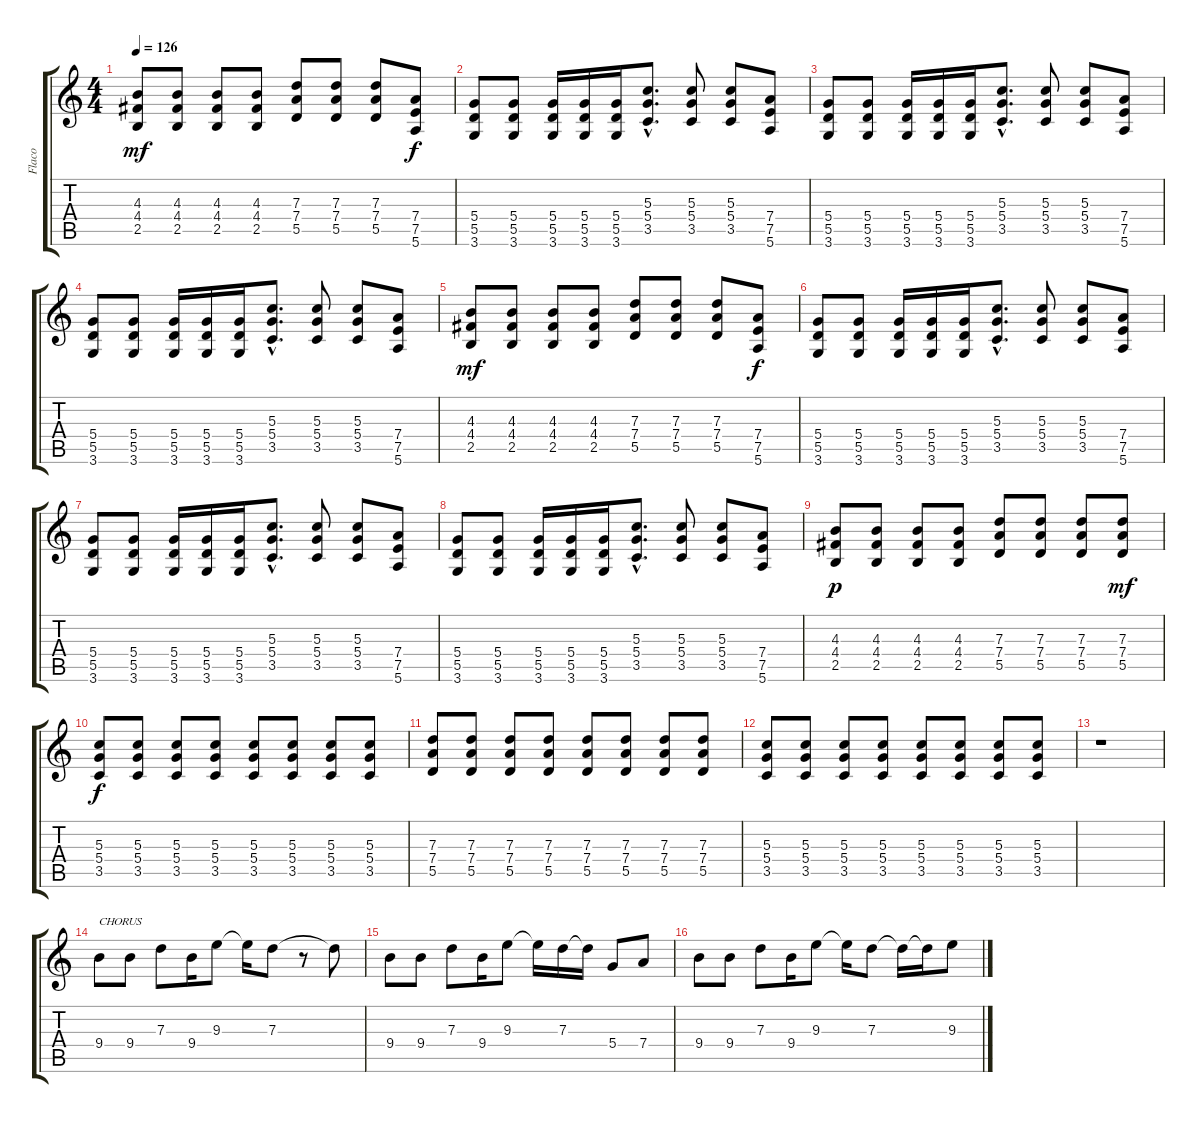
\track ("Flaco" "Flaco") {instrument distortionguitar}
\staff {score tabs}
\tuning (E4 B3 G3 D3 A2 E2) {hide}
\ts (4 4)
\tempo 126
\clef g2
\ks c
(4.3 4.4 2.5).8{dy mf} (4.3 4.4 2.5).8 (4.3 4.4 2.5).8 (4.3 4.4 2.5).8 (7.3 7.4 5.5).8 (7.3 7.4 5.5).8 (7.3 7.4 5.5).8 (7.4 7.5 5.6).8{dy f} |
(5.4 5.5 3.6).8 (5.4 5.5 3.6).8 (5.4 5.5 3.6).16 (5.4 5.5 3.6).16 (5.4 5.5 3.6).16 (5.3{hac} 5.4{hac} 3.5{hac}).8{d} (5.3 5.4 3.5).8 (5.3 5.4 3.5).8 (7.4 7.5 5.6).8 |
(5.4 5.5 3.6).8 (5.4 5.5 3.6).8 (5.4 5.5 3.6).16 (5.4 5.5 3.6).16 (5.4 5.5 3.6).16 (5.3{hac} 5.4{hac} 3.5{hac}).8{d} (5.3 5.4 3.5).8 (5.3 5.4 3.5).8 (7.4 7.5 5.6).8 |
(5.4 5.5 3.6).8 (5.4 5.5 3.6).8 (5.4 5.5 3.6).16 (5.4 5.5 3.6).16 (5.4 5.5 3.6).16 (5.3{hac} 5.4{hac} 3.5{hac}).8{d} (5.3 5.4 3.5).8 (5.3 5.4 3.5).8 (7.4 7.5 5.6).8 |
(4.3 4.4 2.5).8{dy mf} (4.3 4.4 2.5).8 (4.3 4.4 2.5).8 (4.3 4.4 2.5).8 (7.3 7.4 5.5).8 (7.3 7.4 5.5).8 (7.3 7.4 5.5).8 (7.4 7.5 5.6).8{dy f} |
(5.4 5.5 3.6).8 (5.4 5.5 3.6).8 (5.4 5.5 3.6).16 (5.4 5.5 3.6).16 (5.4 5.5 3.6).16 (5.3{hac} 5.4{hac} 3.5{hac}).8{d} (5.3 5.4 3.5).8 (5.3 5.4 3.5).8 (7.4 7.5 5.6).8 |
(5.4 5.5 3.6).8 (5.4 5.5 3.6).8 (5.4 5.5 3.6).16 (5.4 5.5 3.6).16 (5.4 5.5 3.6).16 (5.3{hac} 5.4{hac} 3.5{hac}).8{d} (5.3 5.4 3.5).8 (5.3 5.4 3.5).8 (7.4 7.5 5.6).8 |
(5.4 5.5 3.6).8 (5.4 5.5 3.6).8 (5.4 5.5 3.6).16 (5.4 5.5 3.6).16 (5.4 5.5 3.6).16 (5.3{hac} 5.4{hac} 3.5{hac}).8{d} (5.3 5.4 3.5).8 (5.3 5.4 3.5).8 (7.4 7.5 5.6).8 |
(4.3 4.4 2.5).8{dy p} (4.3 4.4 2.5).8 (4.3 4.4 2.5).8 (4.3 4.4 2.5).8 (7.3 7.4 5.5).8 (7.3 7.4 5.5).8 (7.3 7.4 5.5).8 (7.3 7.4 5.5).8{dy mf} |
(5.3 5.4 3.5).8{dy f} (5.3 5.4 3.5).8 (5.3 5.4 3.5).8 (5.3 5.4 3.5).8 (5.3 5.4 3.5).8 (5.3 5.4 3.5).8 (5.3 5.4 3.5).8 (5.3 5.4 3.5).8 |
(7.3 7.4 5.5).8 (7.3 7.4 5.5).8 (7.3 7.4 5.5).8 (7.3 7.4 5.5).8 (7.3 7.4 5.5).8 (7.3 7.4 5.5).8 (7.3 7.4 5.5).8 (7.3 7.4 5.5).8 |
(5.3 5.4 3.5).8 (5.3 5.4 3.5).8 (5.3 5.4 3.5).8 (5.3 5.4 3.5).8 (5.3 5.4 3.5).8 (5.3 5.4 3.5).8 (5.3 5.4 3.5).8 (5.3 5.4 3.5).8 |
r.1 |
9.4.8{txt "CHORUS"} 9.4.8 7.3.8 9.4.16 9.3.8 9.3{t}.16 7.3.8 r.8 7.3{t}.8 |
9.4.8 9.4.8 7.3.8 9.4.16 9.3.8 9.3{t}.16 7.3.16 7.3{t}.16 5.4.8 7.4.8 |
9.4.8 9.4.8 7.3.8 9.4.16 9.3.8 9.3{t}.16 7.3.8 7.3{t}.16 7.3{t}.16 9.3.8
